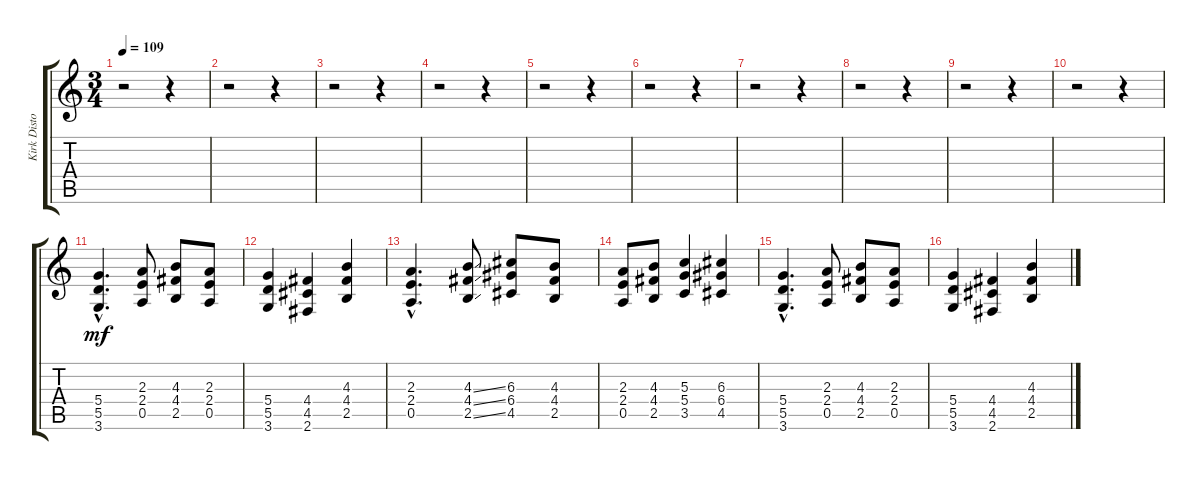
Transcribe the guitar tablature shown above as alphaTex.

\track ("Kirk Distortion" "Kirk Disto") {instrument distortionguitar}
\staff {score tabs}
\tuning (E4 B3 G3 D3 A2 E2) {hide}
\ts (3 4)
\tempo 109
\clef g2
\ks c
r.2{dy f} r.4 |
r.2 r.4 |
r.2 r.4 |
r.2 r.4 |
r.2 r.4 |
r.2 r.4 |
r.2 r.4 |
r.2 r.4 |
r.2 r.4 |
r.2 r.4 |
(5.4{hac} 5.5{hac} 3.6{hac}).4{d dy mf volume 16} (2.3 2.4 0.5).8 (4.3 4.4 2.5).8 (2.3 2.4 0.5).8 |
(5.4 5.5 3.6).4 (4.4 4.5 2.6).4 (4.3 4.4 2.5).4 |
(2.3{hac} 2.4{hac} 0.5{hac}).4{d} (4.3{ss} 4.4{ss} 2.5{ss}).8 (6.3 6.4 4.5).8 (4.3 4.4 2.5).8 |
(2.3 2.4 0.5).8 (4.3 4.4 2.5).8 (5.3 5.4 3.5).4 (6.3 6.4 4.5).4 |
(5.4{hac} 5.5{hac} 3.6{hac}).4{d} (2.3 2.4 0.5).8 (4.3 4.4 2.5).8 (2.3 2.4 0.5).8 |
(5.4 5.5 3.6).4 (4.4 4.5 2.6).4 (4.3 4.4 2.5).4
